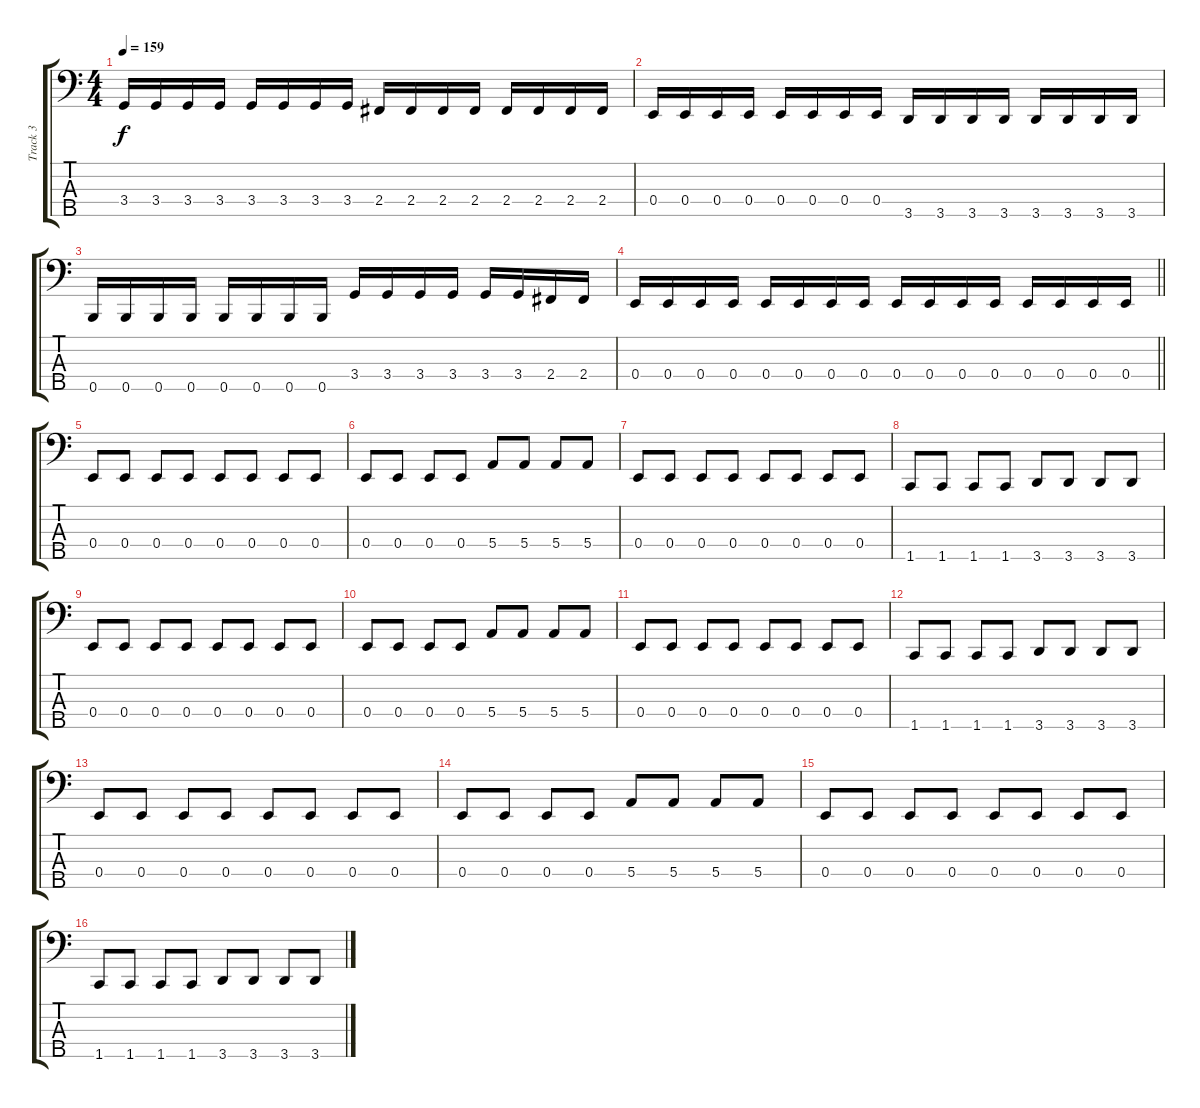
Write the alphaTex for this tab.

\track ("Track 3" "Track 3") {instrument electricbassfinger}
\staff {score tabs}
\tuning (G2 D2 A1 E1 B0) {hide}
\ts (4 4)
\tempo 159
\clef f4
\ks c
3.4.16{dy f} 3.4.16 3.4.16 3.4.16 3.4.16 3.4.16 3.4.16 3.4.16 2.4.16 2.4.16 2.4.16 2.4.16 2.4.16 2.4.16 2.4.16 2.4.16 |
0.4.16 0.4.16 0.4.16 0.4.16 0.4.16 0.4.16 0.4.16 0.4.16 3.5.16 3.5.16 3.5.16 3.5.16 3.5.16 3.5.16 3.5.16 3.5.16 |
0.5.16 0.5.16 0.5.16 0.5.16 0.5.16 0.5.16 0.5.16 0.5.16 3.4.16 3.4.16 3.4.16 3.4.16 3.4.16 3.4.16 2.4.16 2.4.16 |
\barLineRight lightlight
0.4.16 0.4.16 0.4.16 0.4.16 0.4.16 0.4.16 0.4.16 0.4.16 0.4.16 0.4.16 0.4.16 0.4.16 0.4.16 0.4.16 0.4.16 0.4.16 |
0.4.8 0.4.8 0.4.8 0.4.8 0.4.8 0.4.8 0.4.8 0.4.8 |
0.4.8 0.4.8 0.4.8 0.4.8 5.4.8 5.4.8 5.4.8 5.4.8 |
0.4.8 0.4.8 0.4.8 0.4.8 0.4.8 0.4.8 0.4.8 0.4.8 |
1.5.8 1.5.8 1.5.8 1.5.8 3.5.8 3.5.8 3.5.8 3.5.8 |
0.4.8 0.4.8 0.4.8 0.4.8 0.4.8 0.4.8 0.4.8 0.4.8 |
0.4.8 0.4.8 0.4.8 0.4.8 5.4.8 5.4.8 5.4.8 5.4.8 |
0.4.8 0.4.8 0.4.8 0.4.8 0.4.8 0.4.8 0.4.8 0.4.8 |
1.5.8 1.5.8 1.5.8 1.5.8 3.5.8 3.5.8 3.5.8 3.5.8 |
0.4.8 0.4.8 0.4.8 0.4.8 0.4.8 0.4.8 0.4.8 0.4.8 |
0.4.8 0.4.8 0.4.8 0.4.8 5.4.8 5.4.8 5.4.8 5.4.8 |
0.4.8 0.4.8 0.4.8 0.4.8 0.4.8 0.4.8 0.4.8 0.4.8 |
1.5.8 1.5.8 1.5.8 1.5.8 3.5.8 3.5.8 3.5.8 3.5.8
